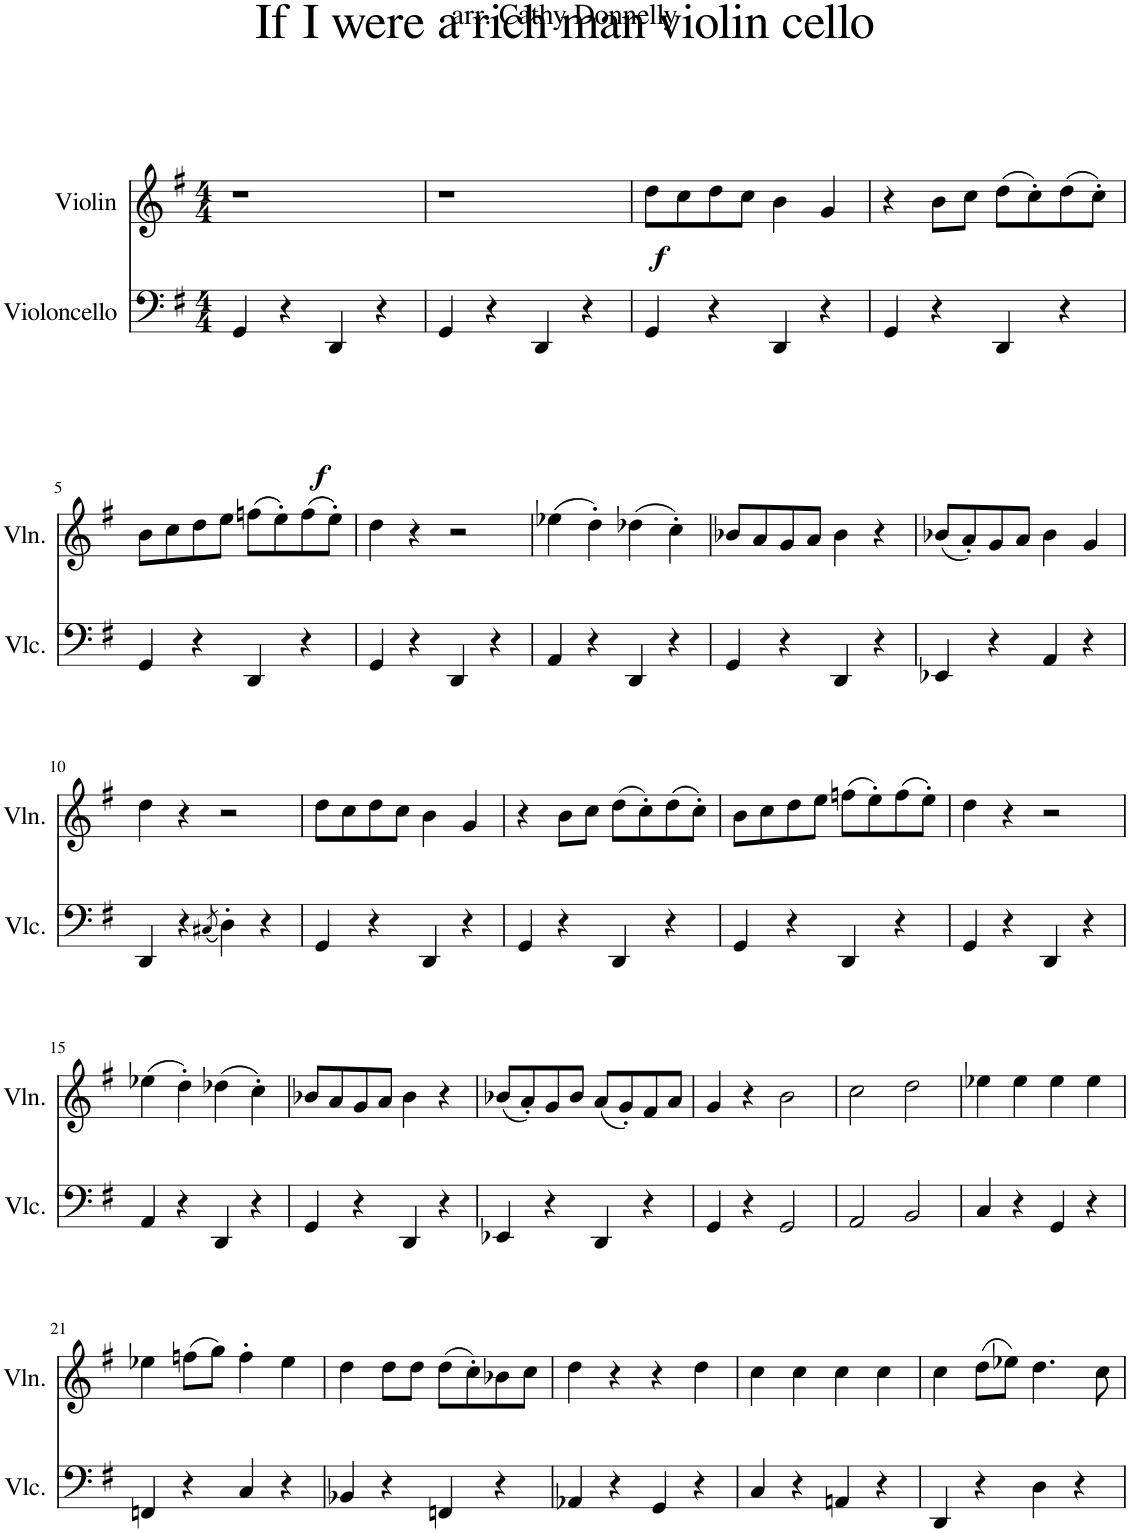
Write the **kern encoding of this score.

**kern	**dynam	**kern	**dynam
*part2	*part2	*part1	*part1
*staff2	*staff2	*staff1	*staff1
*I"Violoncello	*	*I"Violin	*
*I'Vlc.	*	*I'Vln.	*
*clefF4	*	*clefG2	*
*k[f#]	*	*k[f#]	*
*M4/4	*	*M4/4	*
=1	=1	=1	=1
!	!LO:DY:b	!	!
4GG/	f	1r	.
4r	.	.	.
4DD/	.	.	.
4r	.	.	.
=2	=2	=2	=2
4GG/	.	1r	.
4r	.	.	.
4DD/	.	.	.
4r	.	.	.
=3	=3	=3	=3
!	!	!	!LO:DY:b
4GG/	.	8dd\L	f
.	.	8cc\	.
4r	.	8dd\	.
.	.	8cc\J	.
4DD/	.	4b\	.
4r	.	4g/	.
=4	=4	=4	=4
4GG/	.	4r	.
4r	.	8b\L	.
.	.	8cc\J	.
4DD/	.	(8dd\L	.
.	.	8cc'\)	.
4r	.	(8dd\	.
.	.	8cc'\J)	.
!!LO:LB:g=z
=5	=5	=5	=5
4GG/	.	8b\L	.
.	.	8cc\	.
4r	.	8dd\	.
.	.	8ee\J	.
4DD/	.	(8ffn\L	.
.	.	8ee'\)	.
4r	.	(8ff\	.
.	.	8ee'\J)	.
=6	=6	=6	=6
4GG/	.	4dd\	.
4r	.	4r	.
4DD/	.	2r	.
4r	.	.	.
=7	=7	=7	=7
4AA/	.	(4ee-X\	.
4r	.	4dd'\)	.
4DD/	.	(4dd-X\	.
4r	.	4cc'\)	.
=8	=8	=8	=8
4GG/	.	8b-X/L	.
.	.	8a/	.
4r	.	8g/	.
.	.	8a/J	.
4DD/	.	4b-\	.
4r	.	4r	.
=9	=9	=9	=9
4EE-X/	.	(8b-X/L	.
.	.	8a'/)	.
4r	.	8g/	.
.	.	8a/J	.
4AA/	.	4b-\	.
4r	.	4g/	.
!!LO:LB:g=z
=10	=10	=10	=10
4DD/	.	4dd\	.
4r	.	4r	.
(8qC#X/	.	.	.
4D'\)	.	2r	.
4r	.	.	.
=11	=11	=11	=11
4GG/	.	8dd\L	.
.	.	8cc\	.
4r	.	8dd\	.
.	.	8cc\J	.
4DD/	.	4b\	.
4r	.	4g/	.
=12	=12	=12	=12
4GG/	.	4r	.
4r	.	8b\L	.
.	.	8cc\J	.
4DD/	.	(8dd\L	.
.	.	8cc'\)	.
4r	.	(8dd\	.
.	.	8cc'\J)	.
=13	=13	=13	=13
4GG/	.	8b\L	.
.	.	8cc\	.
4r	.	8dd\	.
.	.	8ee\J	.
4DD/	.	(8ffn\L	.
.	.	8ee'\)	.
4r	.	(8ff\	.
.	.	8ee'\J)	.
=14	=14	=14	=14
4GG/	.	4dd\	.
4r	.	4r	.
4DD/	.	2r	.
4r	.	.	.
!!LO:LB:g=z
=15	=15	=15	=15
4AA/	.	(4ee-X\	.
4r	.	4dd'\)	.
4DD/	.	(4dd-X\	.
4r	.	4cc'\)	.
=16	=16	=16	=16
4GG/	.	8b-X/L	.
.	.	8a/	.
4r	.	8g/	.
.	.	8a/J	.
4DD/	.	4b-\	.
4r	.	4r	.
=17	=17	=17	=17
4EE-X/	.	(8b-X/L	.
.	.	8a'/)	.
4r	.	8g/	.
.	.	8b-/J	.
4DD/	.	(8a/L	.
.	.	8g'/)	.
4r	.	8f#/	.
.	.	8a/J	.
=18	=18	=18	=18
4GG/	.	4g/	.
4r	.	4r	.
2GG/	.	2b\	.
=19	=19	=19	=19
2AA/	.	2cc\	.
2BB/	.	2dd\	.
=20	=20	=20	=20
4C/	.	4ee-X\	.
4r	.	4ee-\	.
4GG/	.	4ee-\	.
4r	.	4ee-\	.
!!LO:LB:g=z
=21	=21	=21	=21
4FFn/	.	4ee-X\	.
4r	.	(8ffn\L	.
.	.	8gg\J)	.
4C/	.	4ff'\	.
4r	.	4ee-\	.
=22	=22	=22	=22
4BB-X/	.	4dd\	.
4r	.	8dd\L	.
.	.	8dd\J	.
4FFn/	.	(8dd\L	.
.	.	8cc'\)	.
4r	.	8b-X\	.
.	.	8cc\J	.
=23	=23	=23	=23
4AA-X/	.	4dd\	.
4r	.	4r	.
4GG/	.	4r	.
4r	.	4dd\	.
=24	=24	=24	=24
4C/	.	4cc\	.
4r	.	4cc\	.
4AAn/	.	4cc\	.
4r	.	4cc\	.
=25	=25	=25	=25
4DD/	.	4cc\	.
4r	.	(8dd\L	.
.	.	8ee-X\J)	.
4D\	.	4.dd\	.
4r	.	.	.
.	.	8cc\	.
=	=	=	=
*-	*-	*-	*-
